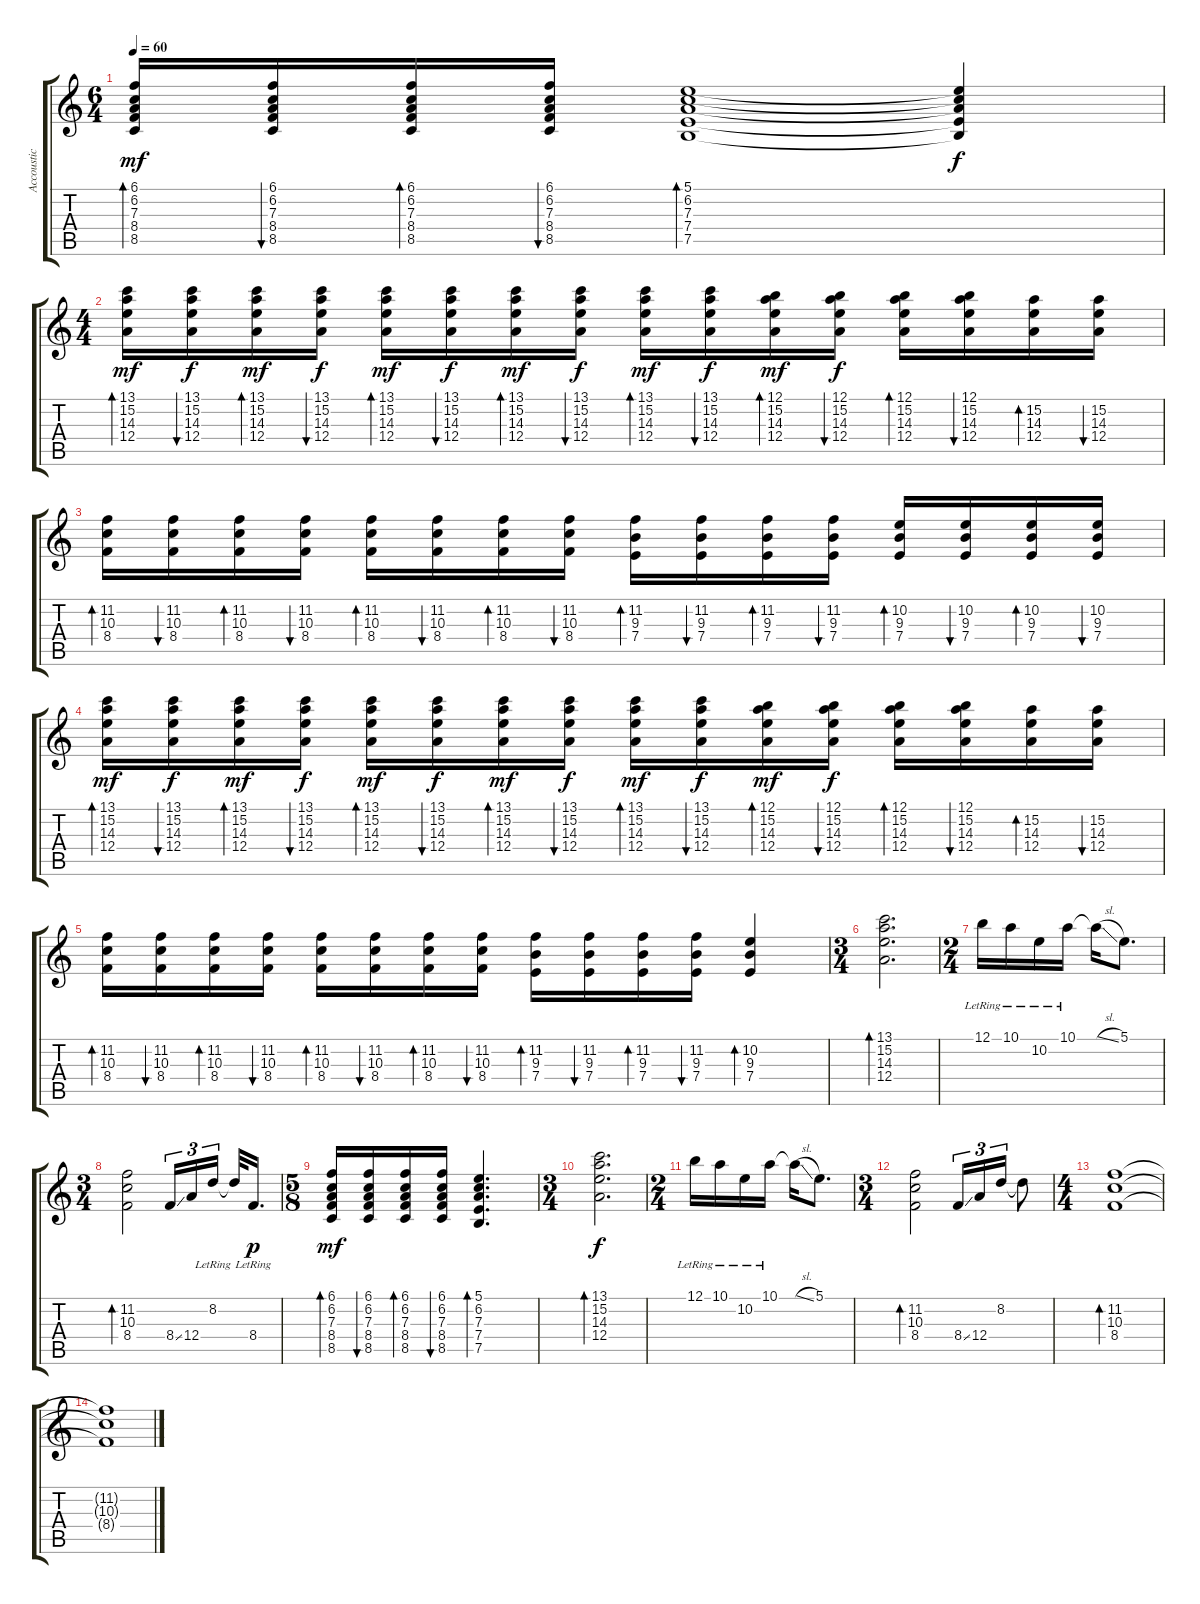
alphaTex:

\track ("Accoustic" "Accoustic") {instrument acousticguitarnylon}
\staff {score tabs}
\tuning (B3 Gb3 D3 A2 E2 B1) {hide}
\ts (6 4)
\tempo 60
\clef g2
\ks c
(6.1 6.2 7.3 8.4 8.5).16{bd 120 dy mf} (6.1 6.2 7.3 8.4 8.5).16{bu 120} (6.1 6.2 7.3 8.4 8.5).16{bd 120} (6.1 6.2 7.3 8.4 8.5).16{bu 120} (5.1 6.2 7.3 7.4 7.5).1{bd 240} (5.1{t} 6.2{t} 7.3{t} 7.4{t} 7.5{t}).4{dy f} |
\ts (4 4)
(13.1 15.2 14.3 12.4).16{bd 240 dy mf} (13.1 15.2 14.3 12.4).16{bu 240 dy f} (13.1 15.2 14.3 12.4).16{bd 240 dy mf} (13.1 15.2 14.3 12.4).16{bu 240 dy f} (13.1 15.2 14.3 12.4).16{bd 240 dy mf} (13.1 15.2 14.3 12.4).16{bu 240 dy f} (13.1 15.2 14.3 12.4).16{bd 240 dy mf} (13.1 15.2 14.3 12.4).16{bu 240 dy f} (13.1 15.2 14.3 12.4).16{bd 240 dy mf} (13.1 15.2 14.3 12.4).16{bu 240 dy f} (12.1 15.2 14.3 12.4).16{bd 240 dy mf} (12.1 15.2 14.3 12.4).16{bu 240 dy f} (12.1 15.2 14.3 12.4).16{bd 240} (12.1 15.2 14.3 12.4).16{bu 240} (15.2 14.3 12.4).16{bd 240} (15.2 14.3 12.4).16{bu 240} |
(11.2 10.3 8.4).16{bd 240} (11.2 10.3 8.4).16{bu 240} (11.2 10.3 8.4).16{bd 240} (11.2 10.3 8.4).16{bu 240} (11.2 10.3 8.4).16{bd 240} (11.2 10.3 8.4).16{bu 240} (11.2 10.3 8.4).16{bd 240} (11.2 10.3 8.4).16{bu 240} (11.2 9.3 7.4).16{bd 240} (11.2 9.3 7.4).16{bu 240} (11.2 9.3 7.4).16{bd 240} (11.2 9.3 7.4).16{bu 240} (10.2 9.3 7.4).16{bd 240} (10.2 9.3 7.4).16{bu 240} (10.2 9.3 7.4).16{bd 240} (10.2 9.3 7.4).16{bu 240} |
(13.1 15.2 14.3 12.4).16{bd 240 dy mf} (13.1 15.2 14.3 12.4).16{bu 240 dy f} (13.1 15.2 14.3 12.4).16{bd 240 dy mf} (13.1 15.2 14.3 12.4).16{bu 240 dy f} (13.1 15.2 14.3 12.4).16{bd 240 dy mf} (13.1 15.2 14.3 12.4).16{bu 240 dy f} (13.1 15.2 14.3 12.4).16{bd 240 dy mf} (13.1 15.2 14.3 12.4).16{bu 240 dy f} (13.1 15.2 14.3 12.4).16{bd 240 dy mf} (13.1 15.2 14.3 12.4).16{bu 240 dy f} (12.1 15.2 14.3 12.4).16{bd 240 dy mf} (12.1 15.2 14.3 12.4).16{bu 240 dy f} (12.1 15.2 14.3 12.4).16{bd 240} (12.1 15.2 14.3 12.4).16{bu 240} (15.2 14.3 12.4).16{bd 240} (15.2 14.3 12.4).16{bu 240} |
(11.2 10.3 8.4).16{bd 240} (11.2 10.3 8.4).16{bu 240} (11.2 10.3 8.4).16{bd 240} (11.2 10.3 8.4).16{bu 240} (11.2 10.3 8.4).16{bd 240} (11.2 10.3 8.4).16{bu 240} (11.2 10.3 8.4).16{bd 240} (11.2 10.3 8.4).16{bu 240} (11.2 9.3 7.4).16{bd 240} (11.2 9.3 7.4).16{bu 240} (11.2 9.3 7.4).16{bd 240} (11.2 9.3 7.4).16{bu 240} (10.2 9.3 7.4).4{bd 240} |
\ts (3 4)
(13.1 15.2 14.3 12.4).2{d bd 120} |
\ts (2 4)
12.1{lr}.16 10.1{lr}.16 10.2{lr}.16 10.1{lr}.16 10.1{sl t}.16 5.1.8{d} |
\ts (3 4)
(11.2 10.3 8.4).2{bd 240} 8.4{ss}.16{tu (3 2)} 12.4.16{tu (3 2)} 8.2{lr}.16{tu (3 2) beam splitsecondary} 8.2{t}.32 8.4{lr}.16{d dy p} |
\ts (5 8)
(6.1 6.2 7.3 8.4 8.5).16{bd 120 dy mf} (6.1 6.2 7.3 8.4 8.5).16{bu 120} (6.1 6.2 7.3 8.4 8.5).16{bd 120} (6.1 6.2 7.3 8.4 8.5).16{bu 120} (5.1 6.2 7.3 7.4 7.5).4{d bd 240} |
\ts (3 4)
(13.1 15.2 14.3 12.4).2{d bd 120 dy f} |
\ts (2 4)
12.1{lr}.16 10.1{lr}.16 10.2{lr}.16 10.1{lr}.16 10.1{sl t}.16 5.1.8{d} |
\ts (3 4)
(11.2 10.3 8.4).2{bd 480} 8.4{ss}.16{tu (3 2)} 12.4.16{tu (3 2)} 8.2.16{tu (3 2)} 8.2{t}.8 |
\ts (4 4)
(11.2 10.3 8.4).1{bd 120} |
(11.2{t} 10.3{t} 8.4{t}).1
